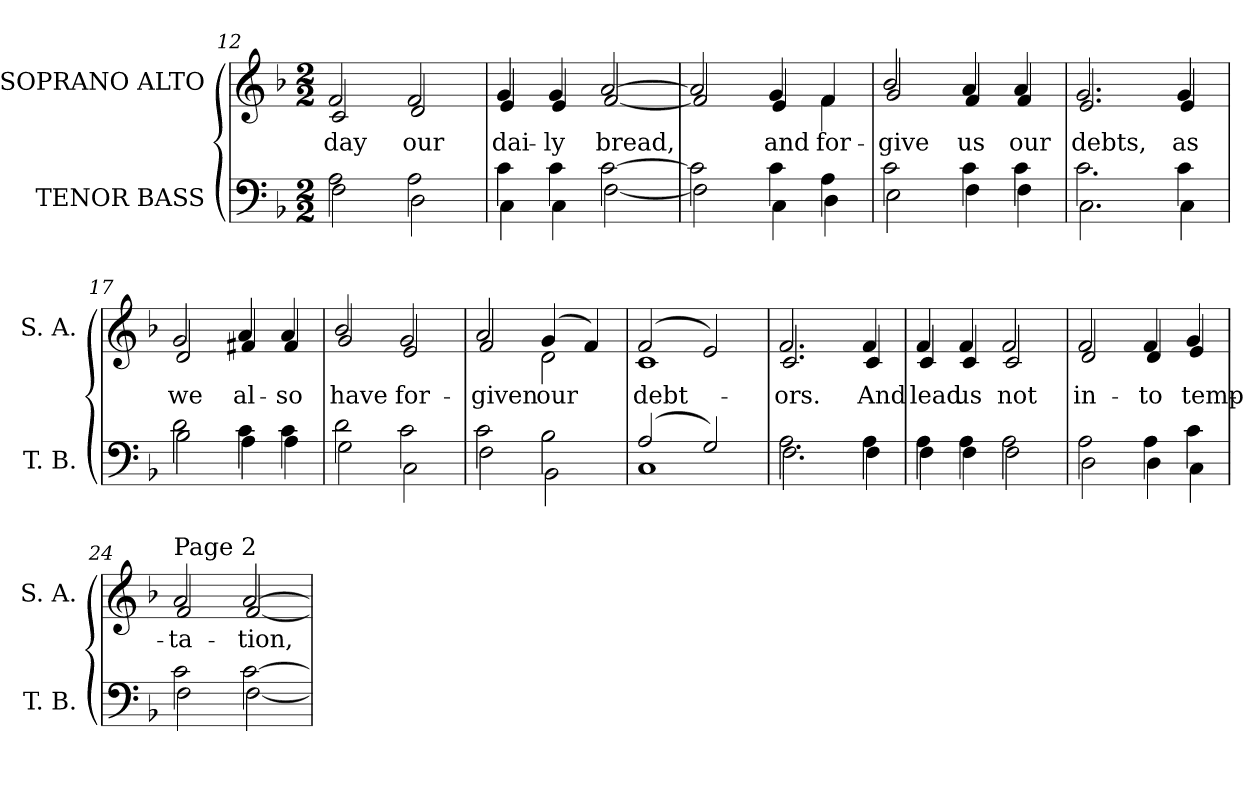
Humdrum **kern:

**kern	**kern	**text
*part2	*part1	*part1
*staff2	*staff1	*staff1
*I"TENOR BASS	*I"SOPRANO ALTO	*
*I'T. B.	*I'S. A.	*
!!LO:LB:g=z
*clefF4	*clefG2	*
*k[b-]	*k[b-]	*
*F:	*F:	*
*M2/2	*M2/2	*
=12	=12	=12
*^	*	*
!	!	!	!LO:LY:b:color=#000000
*	*	*^	*
2Ai\	2Fi\	2fi/	2ci/	-day
!	!	!	!	!LO:LY:b:color=#000000
2Ai\	2Di\	2fi/	2di/	our
=13	=13	=13	=13	=13
!	!	!	!	!LO:LY:b:color=#000000
4ci\	4Ci\	4gi/	4ei/	dai-
!	!	!	!	!LO:LY:b:color=#000000
4ci\	4Ci\	4gi/	4ei/	-ly
!	!	!	!	!LO:LY:b:color=#000000
[2ci\	[2Fi\	[2ai/	[2fi/	bread,
=14	=14	=14	=14	=14
2ci\]	2Fi\]	2ai/]	2fi/]	.
!	!	!	!	!LO:LY:b:color=#000000
4ci\	4Ci\	4gi/	4ei/	and
!	!	!	!	!LO:LY:b:color=#000000
4Ai\	4Di\	4fi/	4fi\	for-
=15	=15	=15	=15	=15
!	!	!	!	!LO:LY:b:color=#000000
2ci\	2Ei\	2b-i/	2gi/	-give
!	!	!	!	!LO:LY:b:color=#000000
4ci\	4Fi\	4ai/	4fi/	us
!	!	!	!	!LO:LY:b:color=#000000
4ci\	4Fi\	4ai/	4fi/	our
=16	=16	=16	=16	=16
!	!	!	!	!LO:LY:b:color=#000000
2.ci\	2.Ci\	2.gi/	2.ei/	debts,
!	!	!	!	!LO:LY:b:color=#000000
4ci\	4Ci\	4gi/	4ei/	as
=17	=17	=17	=17	=17
!	!	!	!	!LO:LY:b:color=#000000
2di\	2B-i\	2gi/	2di/	we
!	!	!	!	!LO:LY:b:color=#000000
4ci\	4Ai\	4ai/	4f#Xi/	al-
!	!	!	!	!LO:LY:b:color=#000000
4ci\	4Ai\	4ai/	4f#i/	-so
!!LO:LB:g=z	!!
=18	=18	=18	=18	=18
!	!	!	!	!LO:LY:b:color=#000000
2di\	2Gi\	2b-i/	2gi/	have
!	!	!	!	!LO:LY:b:color=#000000
2ci\	2Ci\	2gi/	2ei/	for-
=19	=19	=19	=19	=19
!	!	!	!	!LO:LY:b:color=#000000
2ci\	2Fi\	2ai/	2fi/	-given
!	!	!	!	!LO:LY:b:color=#000000
2B-i\	2BB-i\	(4gi/	2di\	our
.	.	4fi/)	.	.
=20	=20	=20	=20	=20
!	!	!	!	!LO:LY:b:color=#000000
(2Ai/	1Ci	(2fi/	1ci	debt-
2Gi/)	.	2ei/)	.	.
=21	=21	=21	=21	=21
!	!	!	!	!LO:LY:b:color=#000000
2.Ai\	2.Fi\	2.fi/	2.ci/	-ors.
!	!	!	!	!LO:LY:b:color=#000000
4Ai\	4Fi\	4fi/	4ci/	And
=22	=22	=22	=22	=22
!	!	!	!	!LO:LY:b:color=#000000
4Ai\	4Fi\	4fi/	4ci/	lead
!	!	!	!	!LO:LY:b:color=#000000
4Ai\	4Fi\	4fi/	4ci/	us
!	!	!	!	!LO:LY:b:color=#000000
2Ai\	2Fi\	2fi/	2ci/	not
=23	=23	=23	=23	=23
!	!	!	!	!LO:LY:b:color=#000000
2Ai\	2Di\	2fi/	2di/	in-
!	!	!	!	!LO:LY:b:color=#000000
4Ai\	4Di\	4fi/	4di/	-to
!	!	!	!	!LO:LY:b:color=#000000
4ci\	4Ci\	4gi/	4ei/	temp-
!!LO:PB:g=z	!!
=24	=24	=24	=24	=24
!	!	!LO:TX:a:t=Page 2	!	!
!	!	!	!	!LO:LY:b:color=#000000
2ci\	2Fi\	2ai/	2fi/	-ta-
!	!	!	!	!LO:LY:b:color=#000000
[2ci\	[2Fi\	[2ai/	[2fi/	-tion,
*v	*v	*	*	*
*	*v	*v	*
=	=	=
*-	*-	*-
